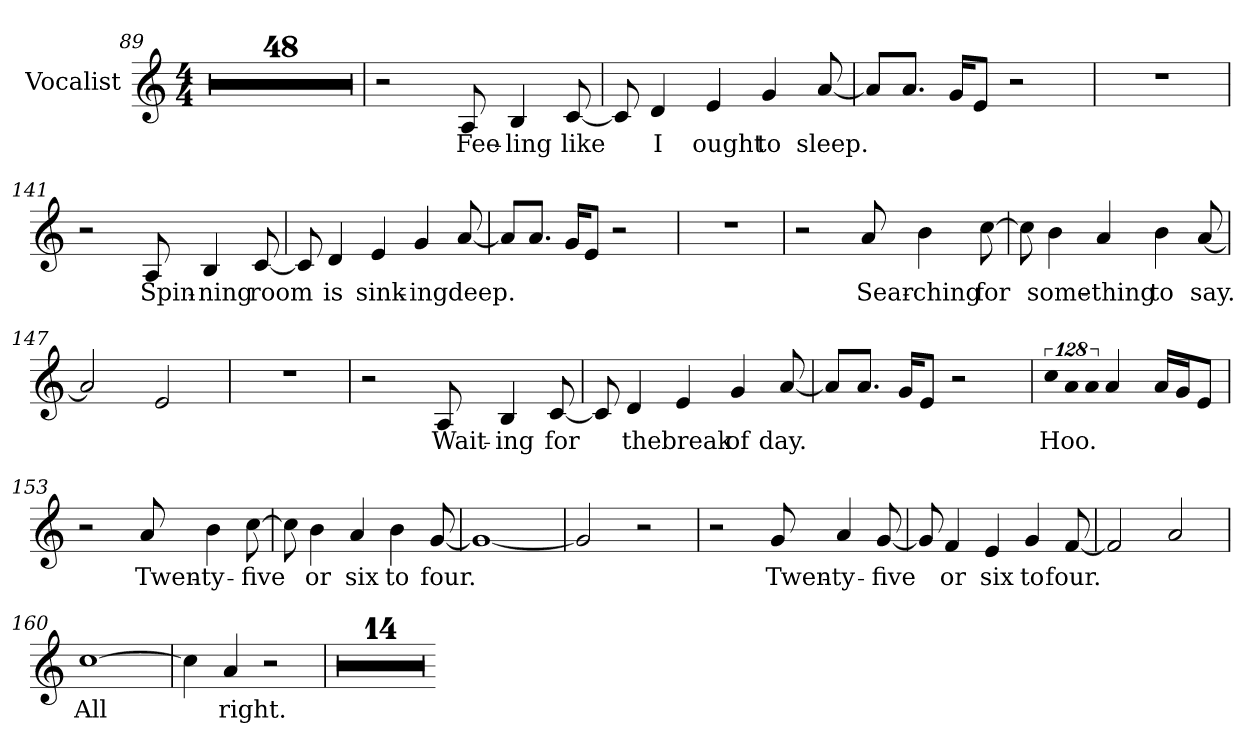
**kern	**text
*part1	*part1
*staff1	*staff1
*I"Vocalist	*
*clefG2	*
*M4/4	*
=89	=89
1r	.
=90	=90
1r	.
=91	=91
1r	.
=92	=92
1r	.
=93	=93
1r	.
=94	=94
1r	.
=95	=95
1r	.
=96	=96
1r	.
=97	=97
1r	.
=98	=98
1r	.
=99	=99
1r	.
=100	=100
1r	.
=101	=101
1r	.
=102	=102
1r	.
=103	=103
1r	.
=104	=104
1r	.
=105	=105
1r	.
=106	=106
1r	.
=107	=107
1r	.
=108	=108
1r	.
=109	=109
1r	.
=110	=110
1r	.
=111	=111
1r	.
=112	=112
1r	.
=113	=113
1r	.
=114	=114
1r	.
=115	=115
1r	.
=116	=116
1r	.
=117	=117
1r	.
=118	=118
1r	.
=119	=119
1r	.
=120	=120
1r	.
=121	=121
1r	.
=122	=122
1r	.
=123	=123
1r	.
=124	=124
1r	.
=125	=125
1r	.
=126	=126
1r	.
=127	=127
1r	.
=128	=128
1r	.
=129	=129
1r	.
=130	=130
1r	.
=131	=131
1r	.
=132	=132
1r	.
=133	=133
1r	.
=134	=134
1r	.
=135	=135
1r	.
=136	=136
1r	.
=137	=137
2r	.
8A	Fee-
4B	-ling
[8c	like
=138	=138
8c]	_
4d	I
4e	ought
4g	to
[8a	sleep.
=139	=139
8a/L]	_
8.a/J	_
16g/KL	_
8e/J	_
2r	.
=140	=140
1r	.
=141	=141
2r	.
8A	Spin-
4B	-ning
[8c	room
=142	=142
8c]	_
4d	is
4e	sink-
4g	-ing
[8a	deep.
=143	=143
8a/L]	_
8.a/J	_
16g/KL	_
8e/J	_
2r	.
=144	=144
1r	.
=145	=145
2r	.
8a	Sear-
4b	-ching
[8cc	for
=146	=146
8cc]	_
4b	some-
4a	-thing
4b	to
[8a	say.
=147	=147
2a]	_
2e	_
=148	=148
1r	.
=149	=149
2r	.
8A	Wait-
4B	-ing
[8c	for
=150	=150
8c]	_
4d	the
4e	break
4g	of
[8a	day.
=151	=151
8a/L]	_
8.a/J	_
16g/KL	_
8e/J	_
2r	.
=152	=152
512%85cc	Hoo.
1024%171a	_
1024%171a	_
4a	_
16a/LL	_
16g/J	_
8e/J	_
=153	=153
2r	.
8a	Twen-
4b	-ty-
[8cc	-five
=154	=154
8cc]	_
4b	or
4a	six
4b	to
[8g	four.
=155	=155
1g_	_
=156	=156
2g]	_
2r	.
=157	=157
2r	.
8g	Twen-
4a	-ty-
[8g	-five
=158	=158
8g]	_
4f	or
4e	six
4g	to
[8f	four.
=159	=159
2f]	_
2a	_
=160	=160
[1cc	All-
=161	=161
4cc]	_
4a	-right.
2r	.
=162	=162
1r	.
=163	=163
1r	.
=164	=164
1r	.
=165	=165
1r	.
=166	=166
1r	.
=167	=167
1r	.
=168	=168
1r	.
=169	=169
1r	.
=170	=170
1r	.
=171	=171
1r	.
=172	=172
1r	.
=173	=173
1r	.
=174	=174
1r	.
=175	=175
1r	.
=-	=-
*-	*-
